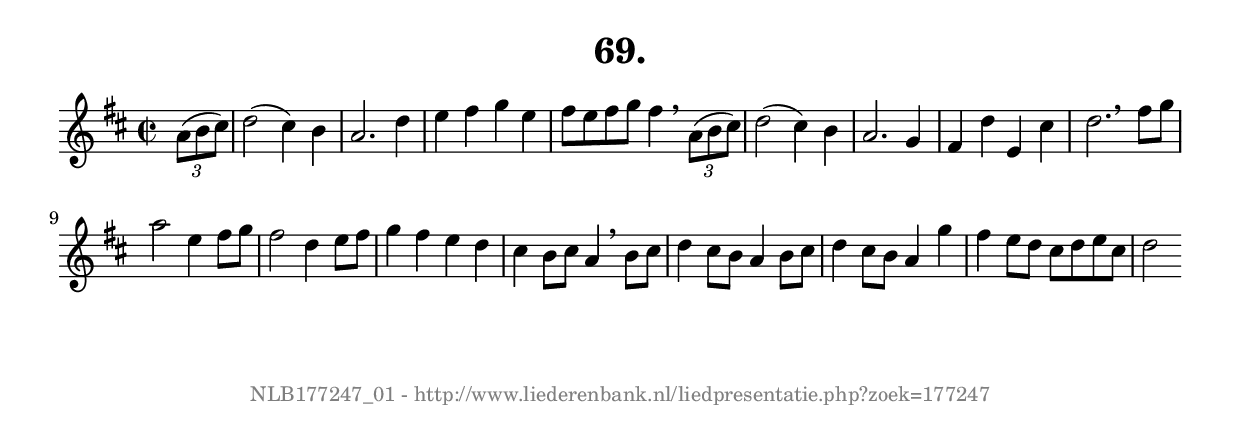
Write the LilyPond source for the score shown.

%
% produced by wce2krn 1.64 (7 June 2014)
%
\version"2.16"
#(append! paper-alist '(("long" . (cons (* 210 mm) (* 2000 mm)))))
#(set-default-paper-size "long")
sb = {\breathe}
mBreak = {\breathe }
bBreak = {\breathe }
x = {\once\override NoteHead #'style = #'cross }
gl=\glissando
itime={\override Staff.TimeSignature #'stencil = ##f }
ficta = {\once\set suggestAccidentals = ##t}
fine = {\once\override Score.RehearsalMark #'self-alignment-X = #1 \mark \markup {\italic{Fine}}}
dc = {\once\override Score.RehearsalMark #'self-alignment-X = #1 \mark \markup {\italic{D.C.}}}
dcf = {\once\override Score.RehearsalMark #'self-alignment-X = #1 \mark \markup {\italic{D.C. al Fine}}}
dcc = {\once\override Score.RehearsalMark #'self-alignment-X = #1 \mark \markup {\italic{D.C. al Coda}}}
ds = {\once\override Score.RehearsalMark #'self-alignment-X = #1 \mark \markup {\italic{D.S.}}}
dsf = {\once\override Score.RehearsalMark #'self-alignment-X = #1 \mark \markup {\italic{D.S. al Fine}}}
dsc = {\once\override Score.RehearsalMark #'self-alignment-X = #1 \mark \markup {\italic{D.S. al Coda}}}
pv = {\set Score.repeatCommands = #'((volta "1"))}
sv = {\set Score.repeatCommands = #'((volta "2"))}
tv = {\set Score.repeatCommands = #'((volta "3"))}
qv = {\set Score.repeatCommands = #'((volta "4"))}
xv = {\set Score.repeatCommands = #'((volta #f))}
\header{ tagline = ""
title = "69."
}
\score {{
\key d \major
\relative g'
{
\set melismaBusyProperties = #'()
\partial 32*8
\time 2/2
\tempo 4=120
\override Score.MetronomeMark #'transparent = ##t
\override Score.RehearsalMark #'break-visibility = #(vector #t #t #f)
\times 2/3 { a8( b cis) } d2( cis4) b a2. d4 e fis g e fis8 e fis g fis4 \sb \times 2/3 { a,8( b cis) } d2( cis4) b a2. g4 fis d' e, cis' d2. \bar ":|:" \bBreak
fis8 g a2 e4 fis8 g fis2 d4 e8 fis g4 fis e d cis b8 cis a4 \sb b8 cis d4 cis8 b a4 b8 cis d4 cis8 b a4 g' fis e8 d cis d e cis d2 \bar ":|"
 }}
 \midi { }
 \layout {
            indent = 0.0\cm
}
}
\markup { \vspace #0 } \markup { \with-color #grey \fill-line { \center-column { \smaller "NLB177247_01 - http://www.liederenbank.nl/liedpresentatie.php?zoek=177247" } } }
